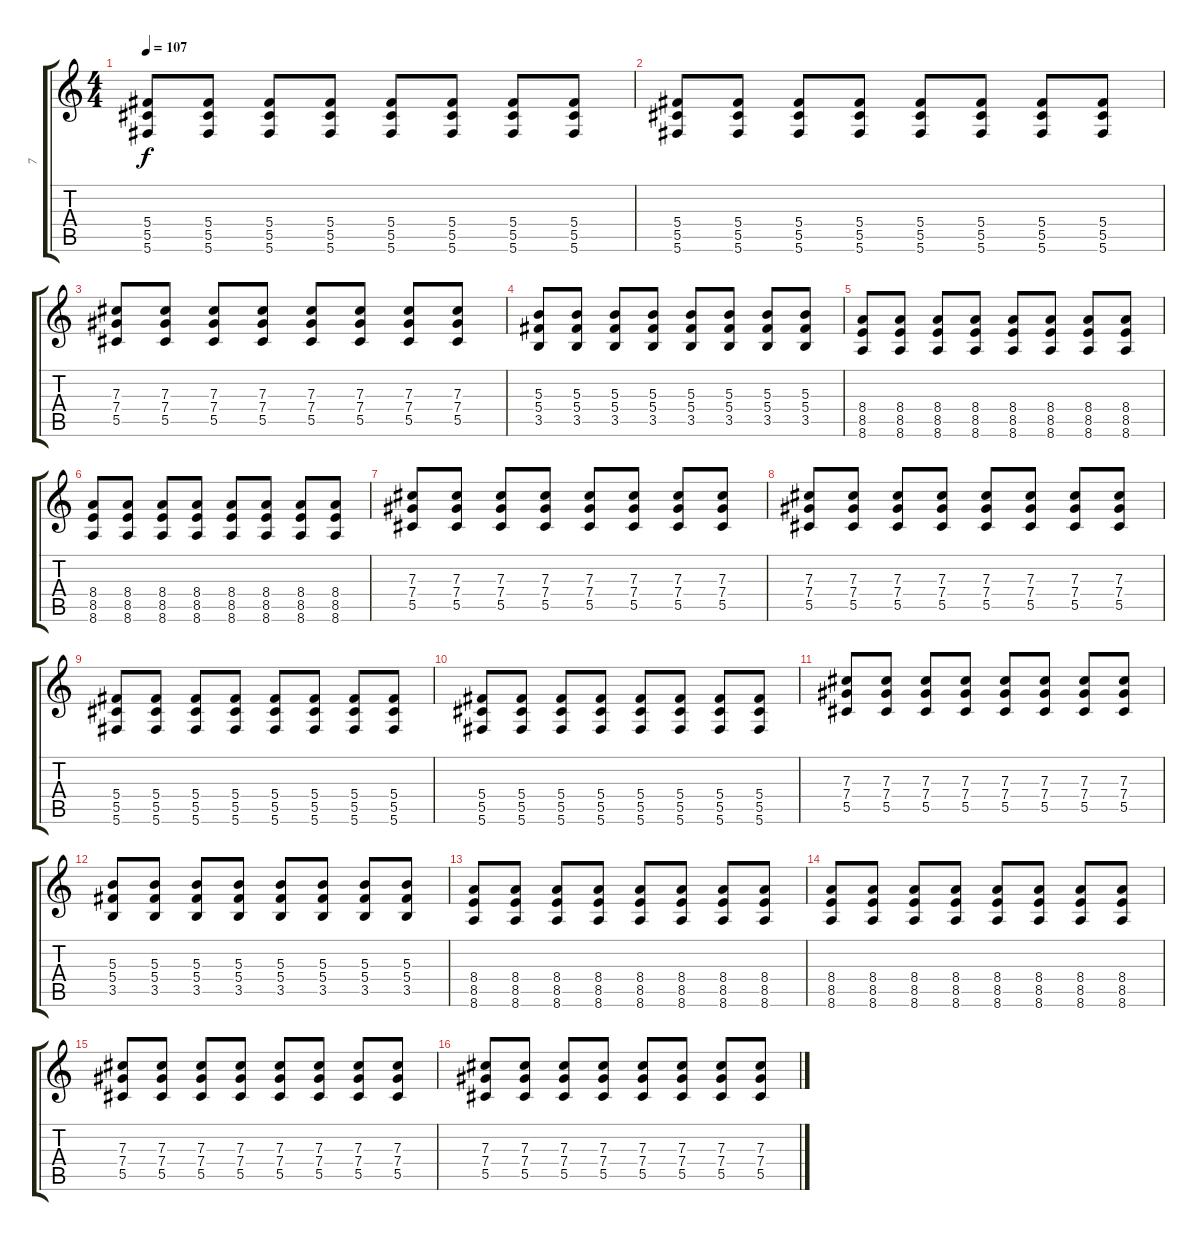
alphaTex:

\track ("7" "7") {instrument overdrivenguitar}
\staff {score tabs}
\tuning (Eb4 Bb3 Gb3 Db3 Ab2 Db2) {hide}
\ts (4 4)
\tempo 107
\clef g2
\ks c
(5.4 5.5 5.6).8{dy f} (5.4 5.5 5.6).8 (5.4 5.5 5.6).8 (5.4 5.5 5.6).8 (5.4 5.5 5.6).8 (5.4 5.5 5.6).8 (5.4 5.5 5.6).8 (5.4 5.5 5.6).8 |
(5.4 5.5 5.6).8 (5.4 5.5 5.6).8 (5.4 5.5 5.6).8 (5.4 5.5 5.6).8 (5.4 5.5 5.6).8 (5.4 5.5 5.6).8 (5.4 5.5 5.6).8 (5.4 5.5 5.6).8 |
(7.3 7.4 5.5).8 (7.3 7.4 5.5).8 (7.3 7.4 5.5).8 (7.3 7.4 5.5).8 (7.3 7.4 5.5).8 (7.3 7.4 5.5).8 (7.3 7.4 5.5).8 (7.3 7.4 5.5).8 |
(5.3 5.4 3.5).8 (5.3 5.4 3.5).8 (5.3 5.4 3.5).8 (5.3 5.4 3.5).8 (5.3 5.4 3.5).8 (5.3 5.4 3.5).8 (5.3 5.4 3.5).8 (5.3 5.4 3.5).8 |
(8.4 8.5 8.6).8 (8.4 8.5 8.6).8 (8.4 8.5 8.6).8 (8.4 8.5 8.6).8 (8.4 8.5 8.6).8 (8.4 8.5 8.6).8 (8.4 8.5 8.6).8 (8.4 8.5 8.6).8 |
(8.4 8.5 8.6).8 (8.4 8.5 8.6).8 (8.4 8.5 8.6).8 (8.4 8.5 8.6).8 (8.4 8.5 8.6).8 (8.4 8.5 8.6).8 (8.4 8.5 8.6).8 (8.4 8.5 8.6).8 |
(7.3 7.4 5.5).8 (7.3 7.4 5.5).8 (7.3 7.4 5.5).8 (7.3 7.4 5.5).8 (7.3 7.4 5.5).8 (7.3 7.4 5.5).8 (7.3 7.4 5.5).8 (7.3 7.4 5.5).8 |
(7.3 7.4 5.5).8 (7.3 7.4 5.5).8 (7.3 7.4 5.5).8 (7.3 7.4 5.5).8 (7.3 7.4 5.5).8 (7.3 7.4 5.5).8 (7.3 7.4 5.5).8 (7.3 7.4 5.5).8 |
(5.4 5.5 5.6).8 (5.4 5.5 5.6).8 (5.4 5.5 5.6).8 (5.4 5.5 5.6).8 (5.4 5.5 5.6).8 (5.4 5.5 5.6).8 (5.4 5.5 5.6).8 (5.4 5.5 5.6).8 |
(5.4 5.5 5.6).8 (5.4 5.5 5.6).8 (5.4 5.5 5.6).8 (5.4 5.5 5.6).8 (5.4 5.5 5.6).8 (5.4 5.5 5.6).8 (5.4 5.5 5.6).8 (5.4 5.5 5.6).8 |
(7.3 7.4 5.5).8 (7.3 7.4 5.5).8 (7.3 7.4 5.5).8 (7.3 7.4 5.5).8 (7.3 7.4 5.5).8 (7.3 7.4 5.5).8 (7.3 7.4 5.5).8 (7.3 7.4 5.5).8 |
(5.3 5.4 3.5).8 (5.3 5.4 3.5).8 (5.3 5.4 3.5).8 (5.3 5.4 3.5).8 (5.3 5.4 3.5).8 (5.3 5.4 3.5).8 (5.3 5.4 3.5).8 (5.3 5.4 3.5).8 |
(8.4 8.5 8.6).8 (8.4 8.5 8.6).8 (8.4 8.5 8.6).8 (8.4 8.5 8.6).8 (8.4 8.5 8.6).8 (8.4 8.5 8.6).8 (8.4 8.5 8.6).8 (8.4 8.5 8.6).8 |
(8.4 8.5 8.6).8 (8.4 8.5 8.6).8 (8.4 8.5 8.6).8 (8.4 8.5 8.6).8 (8.4 8.5 8.6).8 (8.4 8.5 8.6).8 (8.4 8.5 8.6).8 (8.4 8.5 8.6).8 |
(7.3 7.4 5.5).8 (7.3 7.4 5.5).8 (7.3 7.4 5.5).8 (7.3 7.4 5.5).8 (7.3 7.4 5.5).8 (7.3 7.4 5.5).8 (7.3 7.4 5.5).8 (7.3 7.4 5.5).8 |
(7.3 7.4 5.5).8 (7.3 7.4 5.5).8 (7.3 7.4 5.5).8 (7.3 7.4 5.5).8 (7.3 7.4 5.5).8 (7.3 7.4 5.5).8 (7.3 7.4 5.5).8 (7.3 7.4 5.5).8
